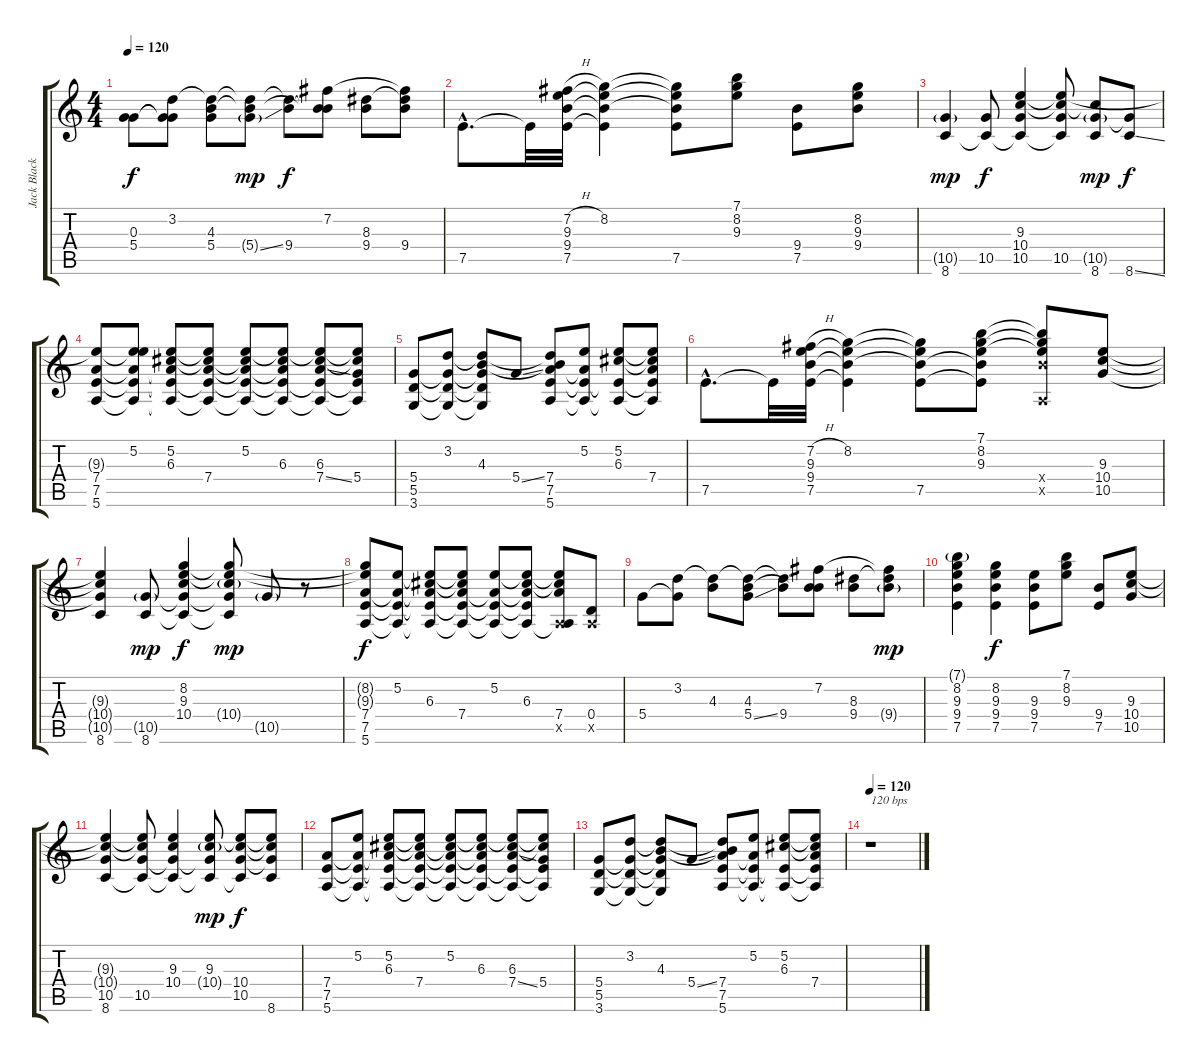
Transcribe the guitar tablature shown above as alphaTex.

\track ("Jack Black/Kyle Gass" "Jack Black") {instrument acousticguitarsteel}
\staff {score tabs}
\tuning (E4 B3 G3 D3 A2 E2) {hide}
\ts (4 4)
\tempo 120
\clef g2
\ks c
(0.3{t} 5.4).8{dy f} (3.2 0.3{t} 5.4{t}).8 (3.2{t} 4.3 5.4).8 (3.2{t} 4.3{t} 5.4{ss g}).8{dy mp} (3.2{t} 9.4).8{dy f} (7.2 4.3{t} 9.4{t}).8 (8.3 9.4).8 (7.2{t} 8.3{t} 9.4).8 |
7.5{hac}.8{d} 7.5{t}.32 (7.2{h} 9.3 9.4 7.5).32 (8.2 9.3{t} 9.4{t} 7.5{t}).4 (8.2{t} 9.3{t} 9.4{t} 7.5).8 (7.1 8.2 9.3).8 (9.4 7.5).8 (8.2 9.3 9.4).8 |
(10.5{g} 8.6).4{dy mp} (10.5 8.6{t}).8{dy f} (9.3 10.4 10.5 8.6{t}).4 (9.3{t} 10.4{t} 10.5 8.6{t}).8 (10.4{t} 10.5{g} 8.6).8{dy mp} (10.5{t} 8.6{ss}).8{dy f} |
(9.3{t} 7.4 7.5 5.6).8 (5.2 9.3{t} 7.4{t} 7.5{t} 5.6{t}).8 (5.2 6.3 7.4{t} 7.5{t} 5.6{t}).8 (5.2{t} 6.3{t} 7.4 7.5{t} 5.6{t}).8 (5.2 6.3{t} 7.4{t} 7.5{t} 5.6{t}).8 (5.2{t} 6.3 7.4{t} 7.5{t} 5.6{t}).8 (5.2{t} 6.3 7.4{ss} 7.5{t} 5.6{t}).8 (5.2{t} 6.3{t} 5.4 7.5{t} 5.6{t}).8 |
(5.4 5.5 3.6).8 (3.2 5.4{t} 5.5{t} 3.6{t}).8 (3.2{t} 4.3 5.4{t} 5.5{t} 3.6{t}).8 5.4{ss}.8 (3.2{t} 4.3{t} 7.4 7.5 5.6).8 (5.2 7.4{t} 7.5{t} 5.6{t}).8 (5.2 6.3 7.5{t} 5.6{t}).8 (5.2{t} 6.3{t} 7.4 7.5{t} 5.6{t}).8 |
7.5{hac}.8{d} 7.5{t}.32 (7.2{h} 9.3 9.4 7.5).32 (8.2 9.3{t} 9.4{t} 7.5{t}).4 (8.2{t} 9.3{t} 9.4{t} 7.5).8 (7.1 8.2 9.3 9.4{t} 7.5{t}).8 (7.1{t} 8.2{t} 9.3{t} 9.4{x} 0.5{x}).8 (9.3 10.4 10.5).8 |
(9.3{t} 10.4{t} 10.5{t} 8.6).4 (10.5{g} 8.6).8{dy mp} (8.2 9.3 10.4 10.5{t} 8.6{t}).4{dy f} (8.2{t} 9.3{t} 10.4{g} 10.5{t} 8.6{t}).8{dy mp} 10.5{g}.8 r.8 |
(8.2{t} 9.3{t} 7.4 7.5 5.6).8{dy f} (5.2 7.4{t} 7.5{t} 5.6{t}).8 (5.2{t} 6.3 7.4{t} 7.5{t} 5.6{t}).8 (5.2{t} 6.3{t} 7.4 7.5{t} 5.6{t}).8 (5.2 7.4{t} 7.5{t} 5.6{t}).8 (5.2{t} 6.3 7.4{t} 7.5{t} 5.6{t}).8 (5.2{t} 6.3{t} 7.4 0.5{x} 5.6{t}).8 (0.4 0.5{x}).8 |
5.4.8 (3.2 5.4{t}).8 (3.2{t} 4.3).8 (3.2{t} 4.3 5.4{ss}).8 (3.2{t} 9.4).8 (7.2 4.3{t} 9.4{t}).8 (8.3 9.4).8 (7.2{t} 8.3{t} 9.4{g}).8{dy mp} |
(7.1{g} 8.2 9.3 9.4 7.5).4 (8.2 9.3 9.4 7.5).4{dy f} (9.3 9.4 7.5).8 (7.1 8.2 9.3).8 (9.4 7.5).8 (9.3 10.4 10.5).8 |
(9.3{t} 10.4{t} 10.5 8.6).4 (9.3{t} 10.4{t} 10.5 8.6{t}).8 (9.3 10.4 10.5{t} 8.6{t}).4 (9.3 10.4{g} 10.5{t} 8.6{t}).8{dy mp} (9.3{t} 10.4 10.5 8.6{t}).8{dy f} (9.3{t} 10.4{t} 10.5{t} 8.6).8 |
(7.4 7.5 5.6).8{volume 0} (5.2 7.4{t} 7.5{t} 5.6{t}).8 (5.2 6.3 7.4{t} 7.5{t} 5.6{t}).8 (5.2{t} 6.3{t} 7.4 7.5{t} 5.6{t}).8 (5.2 6.3{t} 7.4{t} 7.5{t} 5.6{t}).8 (5.2{t} 6.3 7.4{t} 7.5{t} 5.6{t}).8 (5.2{t} 6.3 7.4{ss} 7.5{t} 5.6{t}).8 (5.2{t} 6.3{t} 5.4 7.5{t} 5.6{t}).8 |
(5.4 5.5 3.6).8 (3.2 5.4{t} 5.5{t} 3.6{t}).8 (3.2{t} 4.3 5.4{t} 5.5{t} 3.6{t}).8 5.4{ss}.8 (3.2{t} 4.3{t} 7.4 7.5 5.6).8 (5.2 7.4{t} 7.5{t} 5.6{t}).8 (5.2 6.3 7.5{t} 5.6{t}).8 (5.2{t} 6.3{t} 7.4 7.5{t} 5.6{t}).8 |
\tempo 120
r.1{txt "120 bps" volume 16}
